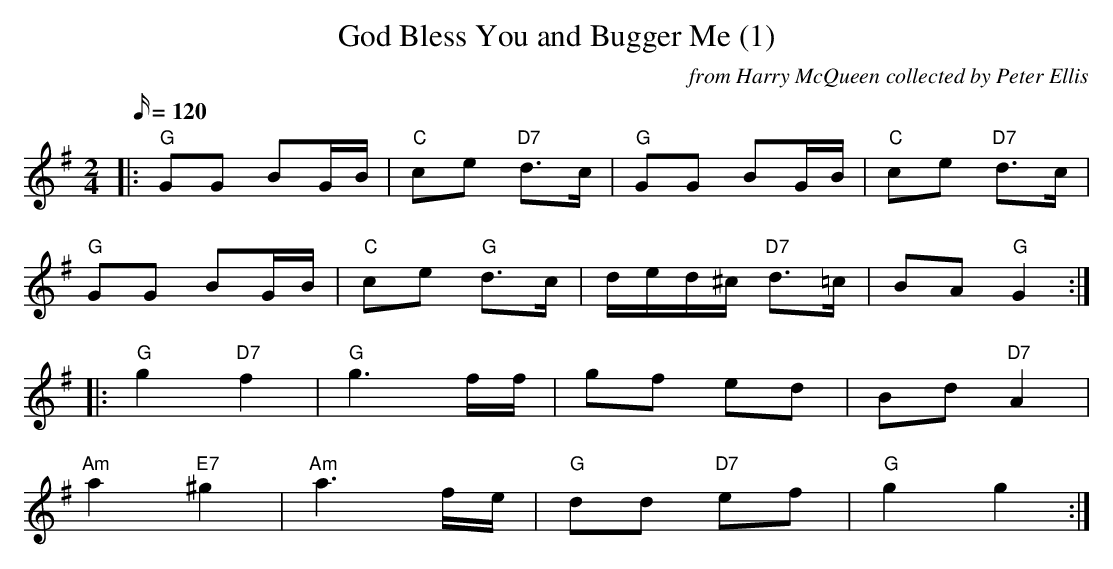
X:1
T:God Bless You and Bugger Me (1)
M:2/4
L:1/16
Q:120
C:from Harry McQueen collected by Peter Ellis
K:G
|:"G"G2G2 B2GB|"C"c2e2 "D7"d3c|"G"G2G2 B2GB|"C"c2e2 "D7"d3c|
"G"G2G2 B2GB|"C"c2e2 "G"d3c|ded^c "D7"d3=c|B2A2 "G"G4:|
|:"G"g4"D7"f4|"G"g6ff|g2f2 e2d2|B2d2 "D7"A4|
"Am"a4"E7"^g4|"Am"a6 fe|"G"d2d2 "D7"e2f2|"G"g4 g4:|
